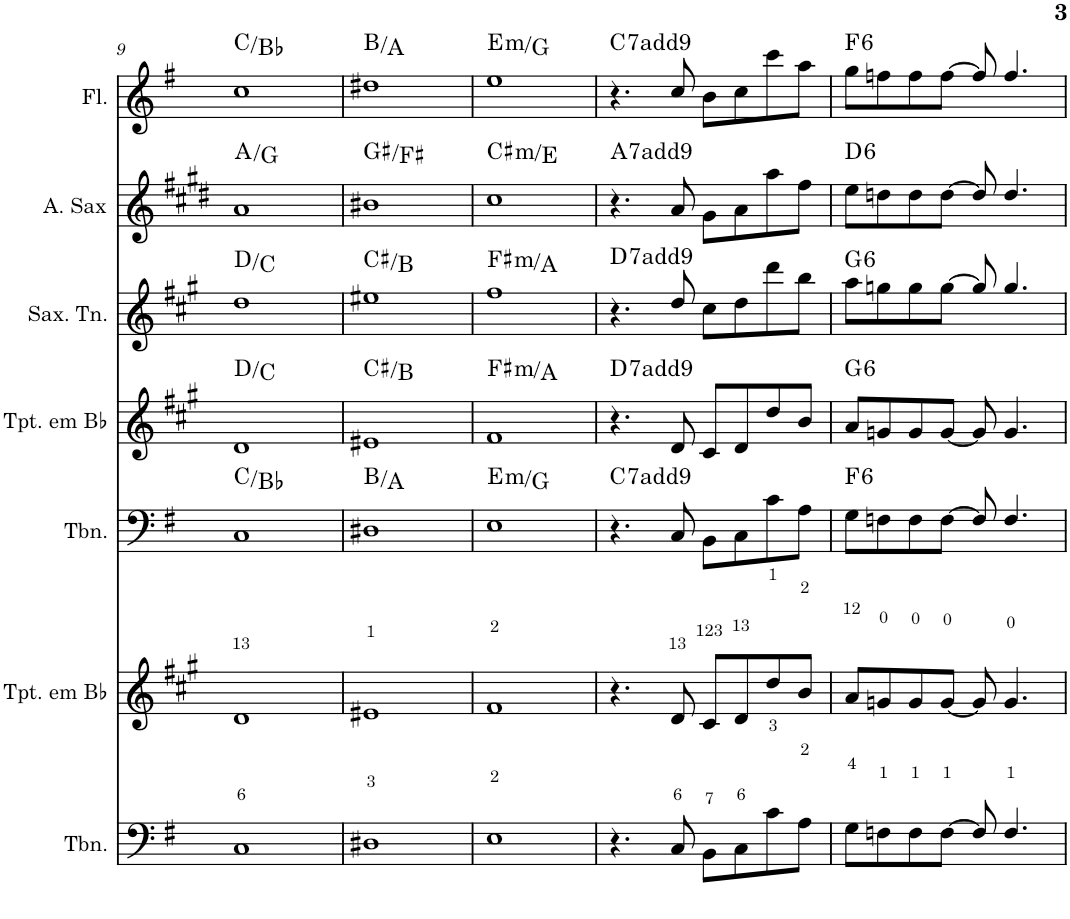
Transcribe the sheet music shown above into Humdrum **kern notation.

**kern	**kern	**kern	**harte	**kern	**harte	**kern	**harte	**kern	**harte	**kern	**harte
*part7	*part6	*part5	*part5	*part4	*part4	*part3	*part3	*part2	*part2	*part1	*part1
*staff7	*staff6	*staff5	*	*staff4	*	*staff3	*	*staff2	*	*staff1	*
*I"Trombone	*I"Trompete em Bb	*I"Trombone	*	*I"Trompete em Bb	*	*I"Saxofone Tenor	*	*I"Saxofone Alto	*	*I"Flauta Transversal	*
*I'Tbn.	*I'Tpt. em Bb	*I'Tbn.	*	*I'Tpt. em Bb	*	*I'Sax. Tn.	*	*	*	*I'Fl.	*
!!LO:PB:g=z
*clefF4	*clefG2	*clefF4	*	*clefG2	*	*clefG2	*	*clefG2	*	*clefG2	*
*	*Trd1c2	*	*	*Trd1c2	*	*Trd8c14	*	*Trd5c9	*	*	*
*k[f#]	*k[f#c#g#]	*k[f#]	*	*k[f#c#g#]	*	*k[f#c#g#]	*	*k[f#c#g#d#]	*	*k[f#]	*
*G:	*A:	*G:	*	*A:	*	*A:	*	*E:	*	*G:	*
*M2/2	*M2/2	*M2/2	*	*M2/2	*	*M2/2	*	*M2/2	*	*M2/2	*
*met(c|)	*met(c|)	*met(c|)	*	*met(c|)	*	*met(c|)	*	*met(c|)	*	*met(c|)	*
=9	=9	=9	=9	=9	=9	=9	=9	=9	=9	=9	=9
1C	1d	1C	C:maj/b7	1d	D:maj/b7	1dd	D:maj/b7	1a	A:maj/b7	1cc	C:maj/b7
=10	=10	=10	=10	=10	=10	=10	=10	=10	=10	=10	=10
1D#X	1e#X	1D#X	B:maj/b7	1e#X	C#:maj/b7	1ee#X	C#:maj/b7	1b#X	G#:maj/b7	1dd#X	B:maj/b7
=11	=11	=11	=11	=11	=11	=11	=11	=11	=11	=11	=11
!	!	!	!LO:H:kt=m	!	!LO:H:kt=m	!	!LO:H:kt=m	!	!LO:H:kt=m	!	!LO:H:kt=m
1E	1f#	1E	E:min/b3	1f#	F#:min/b3	1ff#	F#:min/b3	1cc#	C#:min/b3	1ee	E:min/b3
=12	=12	=12	=12	=12	=12	=12	=12	=12	=12	=12	=12
!	!	!	!LO:H:kt=7	!	!LO:H:kt=7	!	!LO:H:kt=7	!	!LO:H:kt=7	!	!LO:H:kt=7
4.r	4.r	4.r	C:7(9)	4.r	D:7(9)	4.r	D:7(9)	4.r	A:7(9)	4.r	C:7(9)
8C/	8d/	8C/	.	8d/	.	8dd/	.	8a/	.	8cc/	.
8BB\L	8c#/L	8BB\L	.	8c#/L	.	8cc#\L	.	8g#\L	.	8b\L	.
8C\	8d/	8C\	.	8d/	.	8dd\	.	8a\	.	8cc\	.
8c\	8dd/	8c\	.	8dd/	.	8ddd\	.	8aa\	.	8ccc\	.
8A\J	8b/J	8A\J	.	8b/J	.	8bb\J	.	8ff#\J	.	8aa\J	.
=13	=13	=13	=13	=13	=13	=13	=13	=13	=13	=13	=13
!	!	!	!LO:H:kt=6	!	!LO:H:kt=6	!	!LO:H:kt=6	!	!LO:H:kt=6	!	!LO:H:kt=6
8G\L	8a/L	8G\L	F:maj6	8a/L	G:maj6	8aa\L	G:maj6	8ee\L	D:maj6	8gg\L	F:maj6
8Fn\	8gn/	8Fn\	.	8gn/	.	8ggn\	.	8ddn\	.	8ffn\	.
8F\	8g/	8F\	.	8g/	.	8gg\	.	8dd\	.	8ff\	.
[8F\J	[8g/J	[8F\J	.	[8g/J	.	[8gg\J	.	[8dd\J	.	[8ff\J	.
8F/]	8g/]	8F/]	.	8g/]	.	8gg/]	.	8dd/]	.	8ff/]	.
4.F/	4.g/	4.F/	.	4.g/	.	4.gg/	.	4.dd/	.	4.ff/	.
=	=	=	=	=	=	=	=	=	=	=	=
*-	*-	*-	*-	*-	*-	*-	*-	*-	*-	*-	*-
